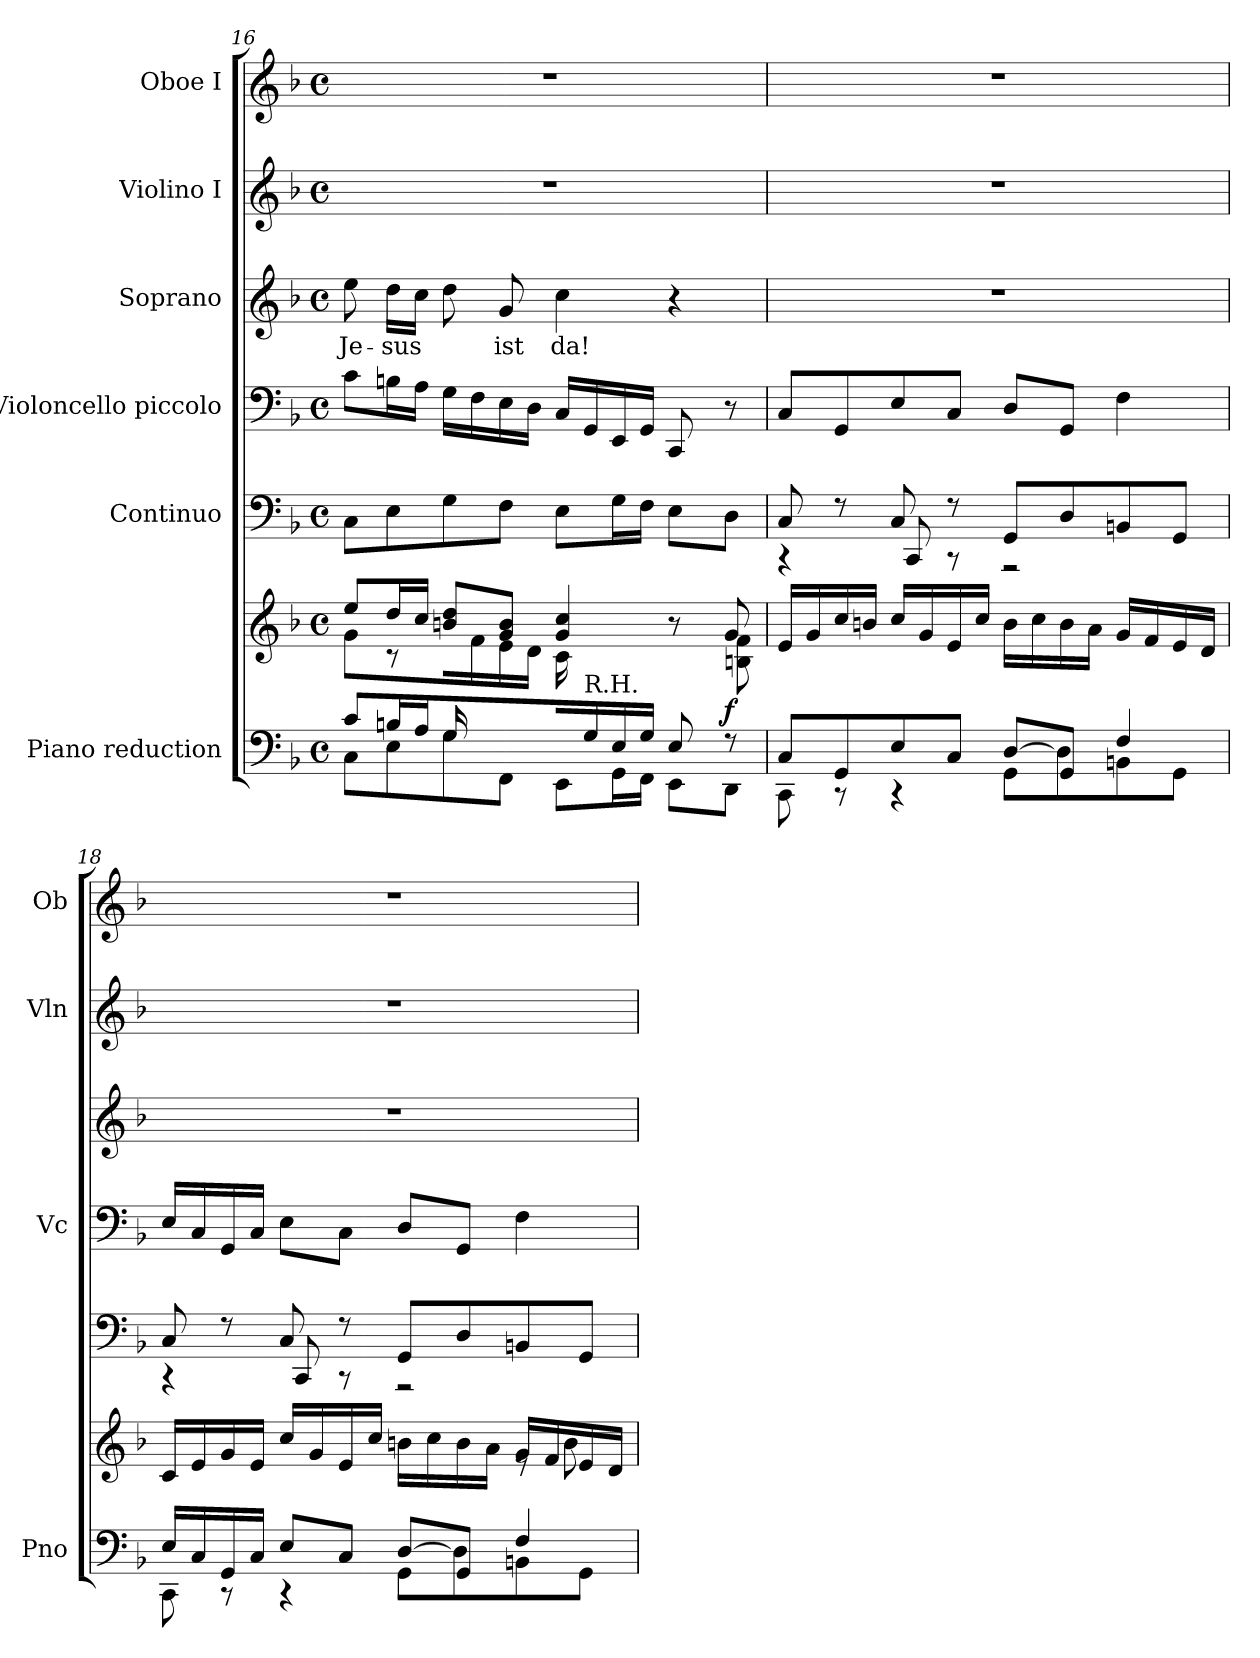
**kern	**kern	**dynam	**kern	**kern	**kern	**text	**kern	**kern
*part6	*part6	*part6	*part5	*part4	*part3	*part3	*part2	*part1
*staff7	*staff6	*staff6/7	*staff5	*staff4	*staff3	*staff3	*staff2	*staff1
*I"Piano reduction	*	*	*I"Continuo	*I"Violoncello piccolo	*I"Soprano	*	*I"Violino I	*I"Oboe I
*I'Pno	*	*	*	*I'Vc	*	*	*I'Vln	*I'Ob
!!LO:LB:g=z
*clefF4	*clefG2	*	*clefF4	*clefF4	*clefG2	*	*clefG2	*clefG2
*k[b-]	*k[b-]	*	*k[b-]	*k[b-]	*k[b-]	*	*k[b-]	*k[b-]
*M4/4	*M4/4	*	*M4/4	*M4/4	*M4/4	*	*M4/4	*M4/4
*met(c)	*met(c)	*	*met(c)	*met(c)	*met(c)	*	*met(c)	*met(c)
=16	=16	=16	=16	=16	=16	=16	=16	=16
*^	*^	*	*	*	*	*	*	*
*	*^	*	*^	*	*	*	*	*	*	*
!	!	!	!	!	!	!	!	!	!	!LO:LY:b	!	!
4ryy	8c/L	8C\L	8ee/L	8g\	2ryy	.	8C\L	8c\L	8ee\	Je-	1r	1r
!	!	!	!	!	!	!	!	!	!	!LO:LY:b	!	!
.	16Bn/L	8E\	16dd/L	8r	.	.	8E\	16Bn\L	16dd\LL	sus	.	.
.	16A/JJ	.	16cc/JJ	.	.	.	.	16A\JJ	16cc\JJ	.	.	.
16G/LL	4ryy	8G\	8bn/ 8dd/L	16ryy	.	.	8G\	16G\LL	8dd\	.	.	.
2ryy	.	.	.	16f\	.	.	.	16F\	.	.	.	.
!	!	!	!	!	!	!	!	!	!	!LO:LY:b	!	!
.	.	8FF\J	8g/ 8b/J	16e\	.	.	8F\J	16E\	8g/	ist	.	.
.	.	.	.	16d\JJ	.	.	.	16D\JJ	.	.	.	.
!	!	!	!	!	!	!	!	!	!	!LO:LY:b	!	!
.	16ryy	8EE\L	4g/ 4cc/	4ryy	16c\LL	.	8E\L	16C/LL	4cc\	da!	.	.
!	!LO:TX:a:t=R.H.	!	!	!	!	!	!	!	!	!	!	!
.	16G/	.	.	.	4..ryy	.	.	16GG/	.	.	.	.
.	16E/	16GG\L	.	.	.	.	16G\L	16EE/	.	.	.	.
.	16G/JJ	16FF\JJ	.	.	.	.	16F\JJ	16GG/JJ	.	.	.	.
.	8E/	8EE\L	8r	8ryy	.	.	8E\L	8CC/	4r	.	.	.
8.ryy	.	.	.	.	.	.	.	.	.	.	.	.
!	!	!	!	!	!	!LO:DY:b	!	!	!	!	!	!
.	8r	8DD\J	8g/	8Bn\ 8f\	.	f	8D\J	8r	.	.	.	.
*	*v	*v	*	*	*	*	*	*	*	*	*	*
*	*	*v	*v	*v	*	*	*	*	*	*	*
=17	=17	=17	=17	=17	=17	=17	=17	=17	=17
*	*	*	*	*^	*	*	*	*	*
8C/L	8CC\	16e/LL	.	8C/	4r	8C/L	1r	.	1r	1r
.	.	16g/	.	.	.	.	.	.	.	.
8GG/	8rCC	16cc/	.	8r	.	8GG/	.	.	.	.
.	.	16bn/JJ	.	.	.	.	.	.	.	.
8E/	4rCC	16cc/LL	.	8C!/	8CC/	8E/	.	.	.	.
.	.	16g/	.	.	.	.	.	.	.	.
8C/J	.	16e/	.	8r	8r	8C/J	.	.	.	.
.	.	16cc/JJ	.	.	.	.	.	.	.	.
[8D/L	8GG\L	16b\LL	.	8GG/L	2r	8D/L	.	.	.	.
.	.	16cc\	.	.	.	.	.	.	.	.
8GG/J	8D\]	16b\	.	8D/	.	8GG/J	.	.	.	.
.	.	16a\JJ	.	.	.	.	.	.	.	.
4F/	8BBn\	16g/LL	.	8BBn/	.	4F\	.	.	.	.
.	.	16f/	.	.	.	.	.	.	.	.
.	8GG\J	16e/	.	8GG/J	.	.	.	.	.	.
.	.	16d/JJ	.	.	.	.	.	.	.	.
=18	=18	=18	=18	=18	=18	=18	=18	=18	=18	=18
*	*	*^	*	*	*	*	*	*	*	*
16E/LL	8CC\	16c/LL	2ryy	.	8C/	4r	16E/LL	1r	.	1r	1r
16C/	.	16e/	.	.	.	.	16C/	.	.	.	.
16GG/	8rCC	16g/	.	.	8r	.	16GG/	.	.	.	.
16C/JJ	.	16e/JJ	.	.	.	.	16C/JJ	.	.	.	.
8E/L	4rCC	16cc/LL	.	.	8C!/	8CC/	8E\L	.	.	.	.
.	.	16g/	.	.	.	.	.	.	.	.	.
8C/J	.	16e/	.	.	8r	8r	8C\J	.	.	.	.
.	.	16cc/JJ	.	.	.	.	.	.	.	.	.
[8D/L	8GG\L	16bn\LL	4ryy	.	8GG/L	2r	8D/L	.	.	.	.
.	.	16cc\	.	.	.	.	.	.	.	.	.
8GG/J	8D\]	16b\	.	.	8D/	.	8GG/J	.	.	.	.
.	.	16a\JJ	.	.	.	.	.	.	.	.	.
4F/	8BBn\	16g/LL	8re	.	8BBn/	.	4F\	.	.	.	.
.	.	16f/	.	.	.	.	.	.	.	.	.
.	8GG\J	16e/	8b\	.	8GG/J	.	.	.	.	.	.
.	.	16d/JJ	.	.	.	.	.	.	.	.	.
*v	*v	*	*	*	*v	*v	*	*	*	*	*
*	*v	*v	*	*	*	*	*	*	*
=	=	=	=	=	=	=	=	=
*-	*-	*-	*-	*-	*-	*-	*-	*-
